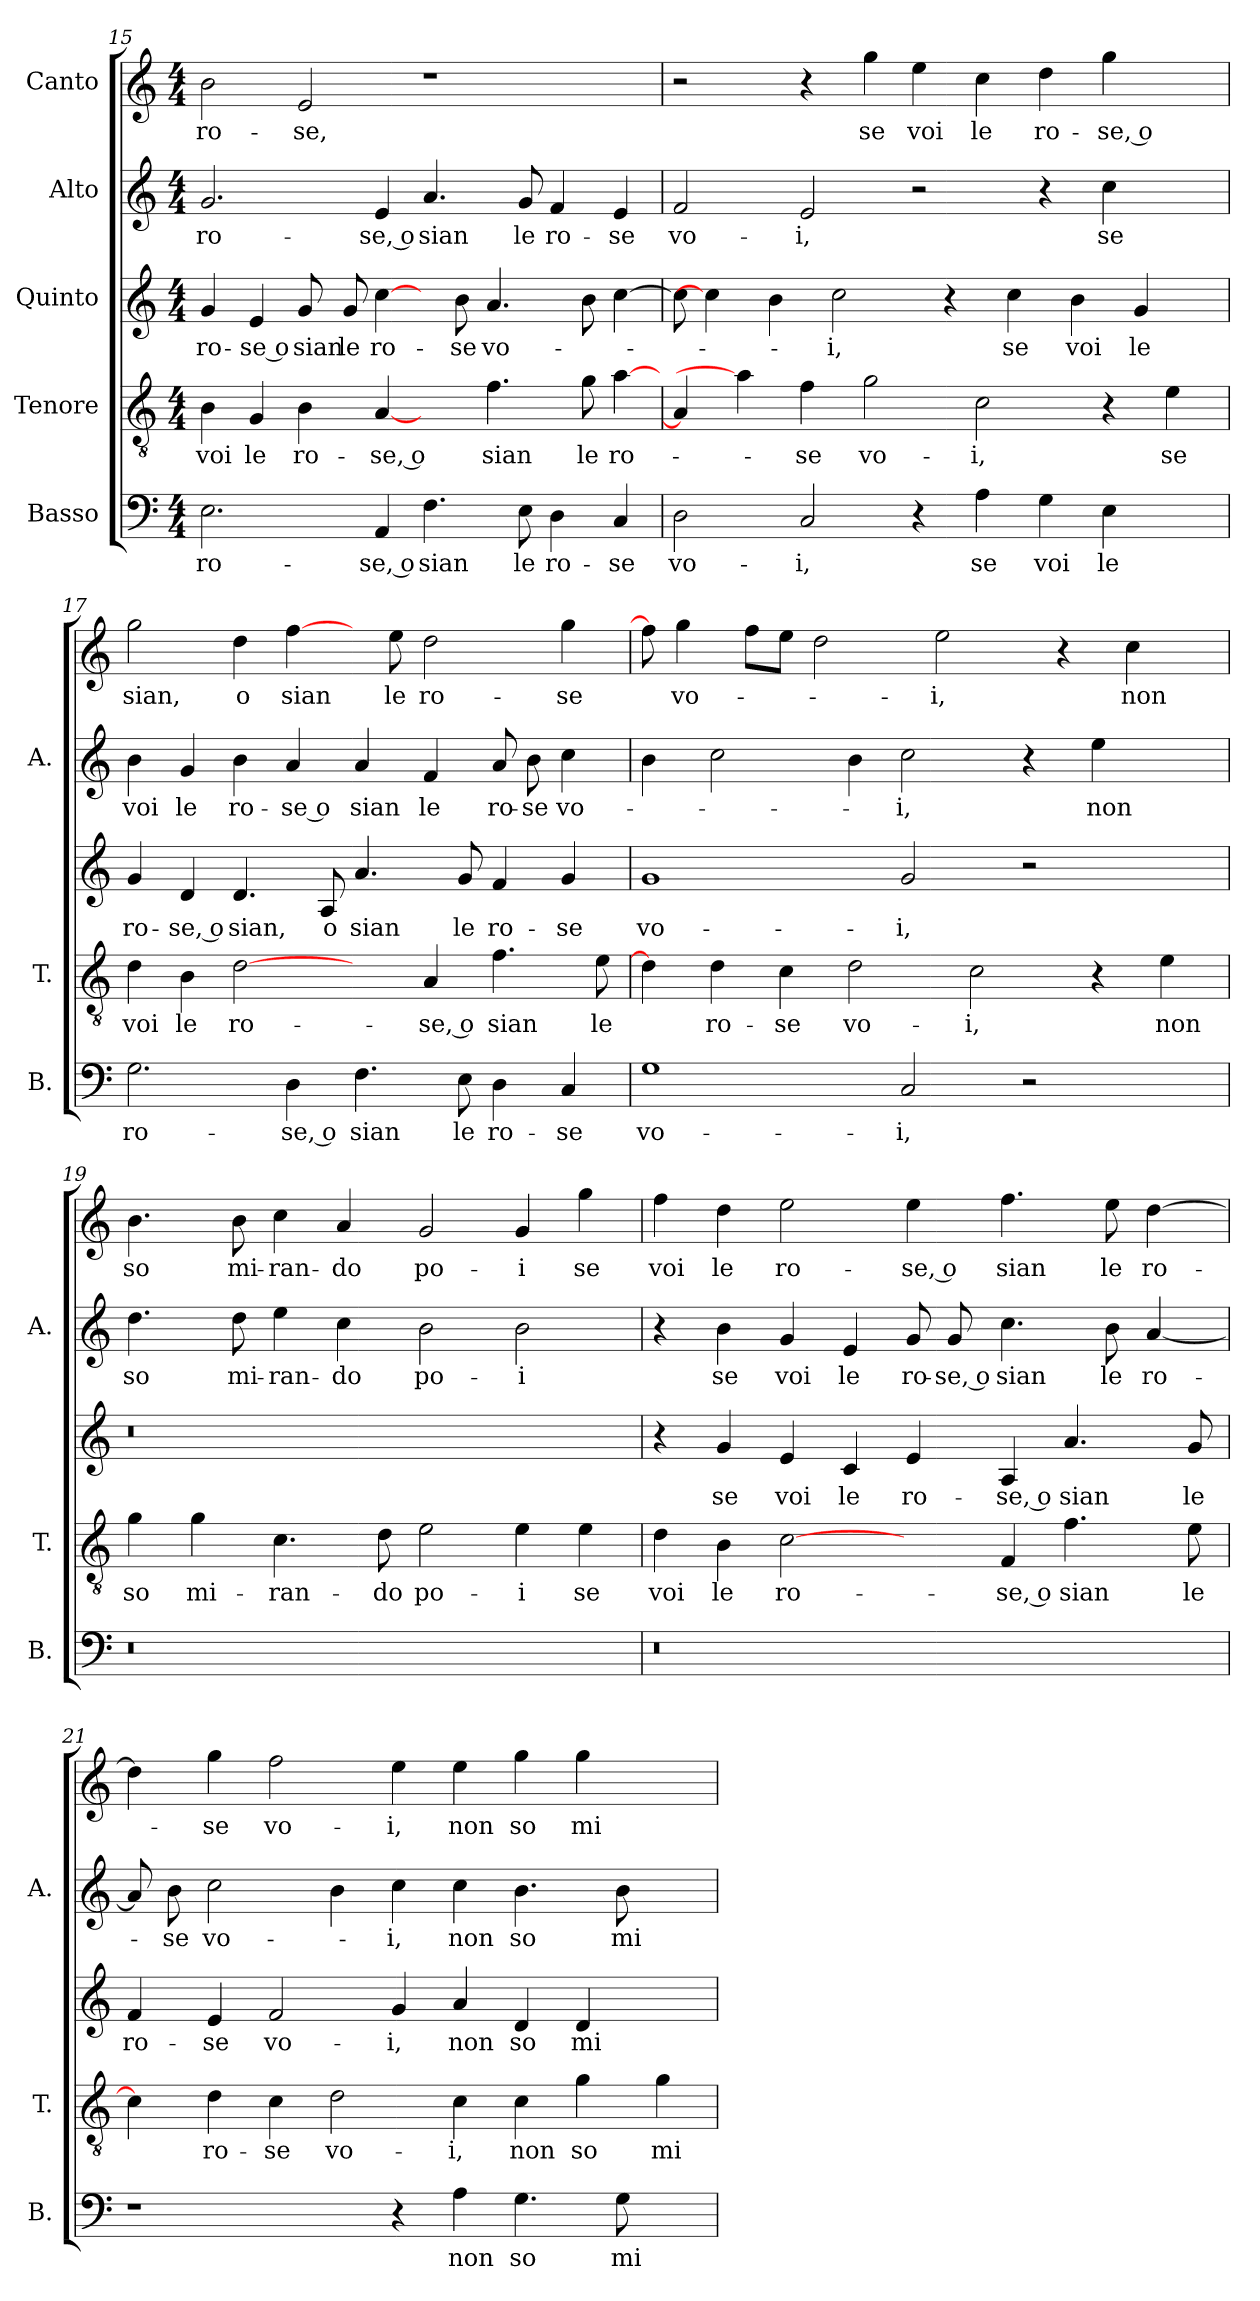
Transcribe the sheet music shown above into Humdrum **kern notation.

**kern	**text	**kern	**text	**kern	**text	**kern	**text	**kern	**text
*part5	*part5	*part4	*part4	*part3	*part3	*part2	*part2	*part1	*part1
*staff5	*staff5	*staff4	*staff4	*staff3	*staff3	*staff2	*staff2	*staff1	*staff1
*I"Basso	*	*I"Tenore	*	*I"Quinto	*	*I"Alto	*	*I"Canto	*
*I'B.	*	*I'T.	*	*	*	*I'A.	*	*	*
*clefF4	*	*clefGv2	*	*clefG2	*	*clefG2	*	*clefG2	*
*k[]	*	*k[]	*	*k[]	*	*k[]	*	*k[]	*
*C:	*	*C:	*	*C:	*	*C:	*	*C:	*
*M4/4	*	*M4/4	*	*M4/4	*	*M4/4	*	*M4/4	*
=15	=15	=15	=15	=15	=15	=15	=15	=15	=15
2.E\	ro-	4B\	voi	4g/	ro-	2.g/	ro-	2b\	ro-
.	.	4G/	le	4e/	-se o	.	.	.	.
.	.	4B\	ro-	8g/	sian	.	.	2e/	-se,
.	.	.	.	8g/	le	.	.	.	.
4AA/	-se, o	[4A/	-se, o	[4cc\	ro-	4e/	-se, o	.	.
4.F\	sian	4ryy	.	8ryy	.	4.a/	sian	1r	.
.	.	.	.	8b\	-se	.	.	.	.
.	.	4.f\	sian	4.a/	vo-	.	.	.	.
8E\	le	.	.	.	.	8g/	le	.	.
4D\	ro-	.	.	.	.	4f/	ro-	.	.
.	.	8g\	le	8b\	.	.	.	.	.
4C/	-se	[4a\	ro-	[4cc\	.	4e/	-se	.	.
=16	=16	=16	=16	=16	=16	=16	=16	=16	=16
2D\	vo-	4A/]	.	8cc\]	.	2f/	vo-	2r	.
.	.	.	.	4cc\]	.	.	.	.	.
.	.	4a\]	.	.	.	.	.	.	.
.	.	.	.	4b\	.	.	.	.	.
2C/	-i,	4f\	-se	.	.	2e/	-i,	4r	.
.	.	.	.	2cc\	-i,	.	.	.	.
.	.	2g\	vo-	.	.	.	.	4gg\	se
4r	.	.	.	.	.	2r	.	4ee\	voi
.	.	.	.	4r	.	.	.	.	.
4A\	se	2c\	-i,	.	.	.	.	4cc\	le
.	.	.	.	4cc\	se	.	.	.	.
4G\	voi	.	.	.	.	4r	.	4dd\	ro-
.	.	.	.	4b\	voi	.	.	.	.
4E\	le	4r	.	.	.	4cc\	se	4gg\	-se, o
.	.	.	.	4g/	le	.	.	.	.
4ryy	.	4e\	se	.	.	4ryy	.	4ryy	.
.	.	.	.	8ryy	.	.	.	.	.
=17	=17	=17	=17	=17	=17	=17	=17	=17	=17
2.G\	ro-	4d\	voi	4g/	ro-	4b\	voi	2gg\	sian,
.	.	4B\	le	4d/	-se, o	4g/	le	.	.
.	.	[2d\	ro-	4.d/	sian,	4b\	ro-	4dd\	o
4D\	-se, o	.	.	.	.	4a/	-se o	[4ff\	sian
.	.	.	.	8A/	o	.	.	.	.
4.F\	sian	4ryy	.	4.a/	sian	4a/	sian	8ryy	.
.	.	.	.	.	.	.	.	8ee\	le
.	.	4A/	-se, o	.	.	4f/	le	2dd\	ro-
8E\	le	.	.	8g/	le	.	.	.	.
4D\	ro-	4.f\	sian	4f/	ro-	8a/	ro-	.	.
.	.	.	.	.	.	8b\	-se	.	.
4C/	-se	.	.	4g/	-se	4cc\	vo-	4gg\	-se
.	.	8e\	le	.	.	.	.	.	.
=18	=18	=18	=18	=18	=18	=18	=18	=18	=18
1G\	vo-	4d\]	.	1g/	vo-	4b\	.	8ff\]	.
.	.	.	.	.	.	.	.	4gg\	vo-
.	.	4d\	ro-	.	.	2cc\	.	.	.
.	.	.	.	.	.	.	.	8ff\L	.
.	.	4c\	-se	.	.	.	.	8ee\J	.
.	.	.	.	.	.	.	.	2dd\	.
.	.	2d\	vo-	.	.	4b\	.	.	.
2C/	-i,	.	.	2g/	-i,	2cc\	-i,	.	.
.	.	.	.	.	.	.	.	2ee\	-i,
.	.	2c\	-i,	.	.	.	.	.	.
2r	.	.	.	2r	.	4r	.	.	.
.	.	.	.	.	.	.	.	4r	.
.	.	4r	.	.	.	4ee\	non	.	.
.	.	.	.	.	.	.	.	4cc\	non
4ryy	.	4e\	non	4ryy	.	4ryy	.	.	.
.	.	.	.	.	.	.	.	8ryy	.
=19	=19	=19	=19	=19	=19	=19	=19	=19	=19
!LO:N:vis=0	!	!	!	!LO:N:vis=0	!	!	!	!	!
1r	.	4g\	so	1r	.	4.dd\	so	4.b\	so
.	.	4g\	mi-	.	.	.	.	.	.
.	.	.	.	.	.	8dd\	mi-	8b\	mi-
.	.	4.c\	-ran-	.	.	4ee\	-ran-	4cc\	-ran-
.	.	.	.	.	.	4cc\	-do	4a/	-do
.	.	8d\	-do	.	.	.	.	.	.
1ryy	.	2e\	po-	1ryy	.	2b\	po-	2g/	po-
.	.	4e\	-i	.	.	2b\	-i	4g/	-i
.	.	4e\	se	.	.	.	.	4gg\	se
=20	=20	=20	=20	=20	=20	=20	=20	=20	=20
!LO:N:vis=0	!	!	!	!	!	!	!	!	!
1r	.	4d\	voi	4r	.	4r	.	4ff\	voi
.	.	4B\	le	4g/	se	4b\	se	4dd\	le
.	.	[2c\	ro-	4e/	voi	4g/	voi	2ee\	ro-
.	.	.	.	4c/	le	4e/	le	.	.
1ryy	.	4ryy	.	4e/	ro-	8g/	ro-	4ee\	-se, o
.	.	.	.	.	.	8g/	-se, o	.	.
.	.	4F/	-se, o	4A/	-se, o	4.cc\	sian	4.ff\	sian
.	.	4.f\	sian	4.a/	sian	.	.	.	.
.	.	.	.	.	.	8b\	le	8ee\	le
.	.	.	.	.	.	[4a/	ro-	[4dd\	ro-
.	.	8e\	le	8g/	le	.	.	.	.
=21	=21	=21	=21	=21	=21	=21	=21	=21	=21
1r	.	4c\]	.	4f/	ro-	8a/]	.	4dd\]	.
.	.	.	.	.	.	8b\	-se	.	.
.	.	4d\	ro-	4e/	-se	2cc\	vo-	4gg\	-se
.	.	4c\	-se	2f/	vo-	.	.	2ff\	vo-
.	.	2d\	vo-	.	.	4b\	.	.	.
4r	.	.	.	4g/	-i,	4cc\	-i,	4ee\	-i,
4A\	non	4c\	-i,	4a/	non	4cc\	non	4ee\	non
4.G\	so	4c\	non	4d/	so	4.b\	so	4gg\	so
.	.	4g\	so	4d/	mi-	.	.	4gg\	mi-
8G\	mi-	.	.	.	.	8b\	mi-	.	.
4ryy	.	4g\	mi-	4ryy	.	4ryy	.	4ryy	.
=	=	=	=	=	=	=	=	=	=
*-	*-	*-	*-	*-	*-	*-	*-	*-	*-
